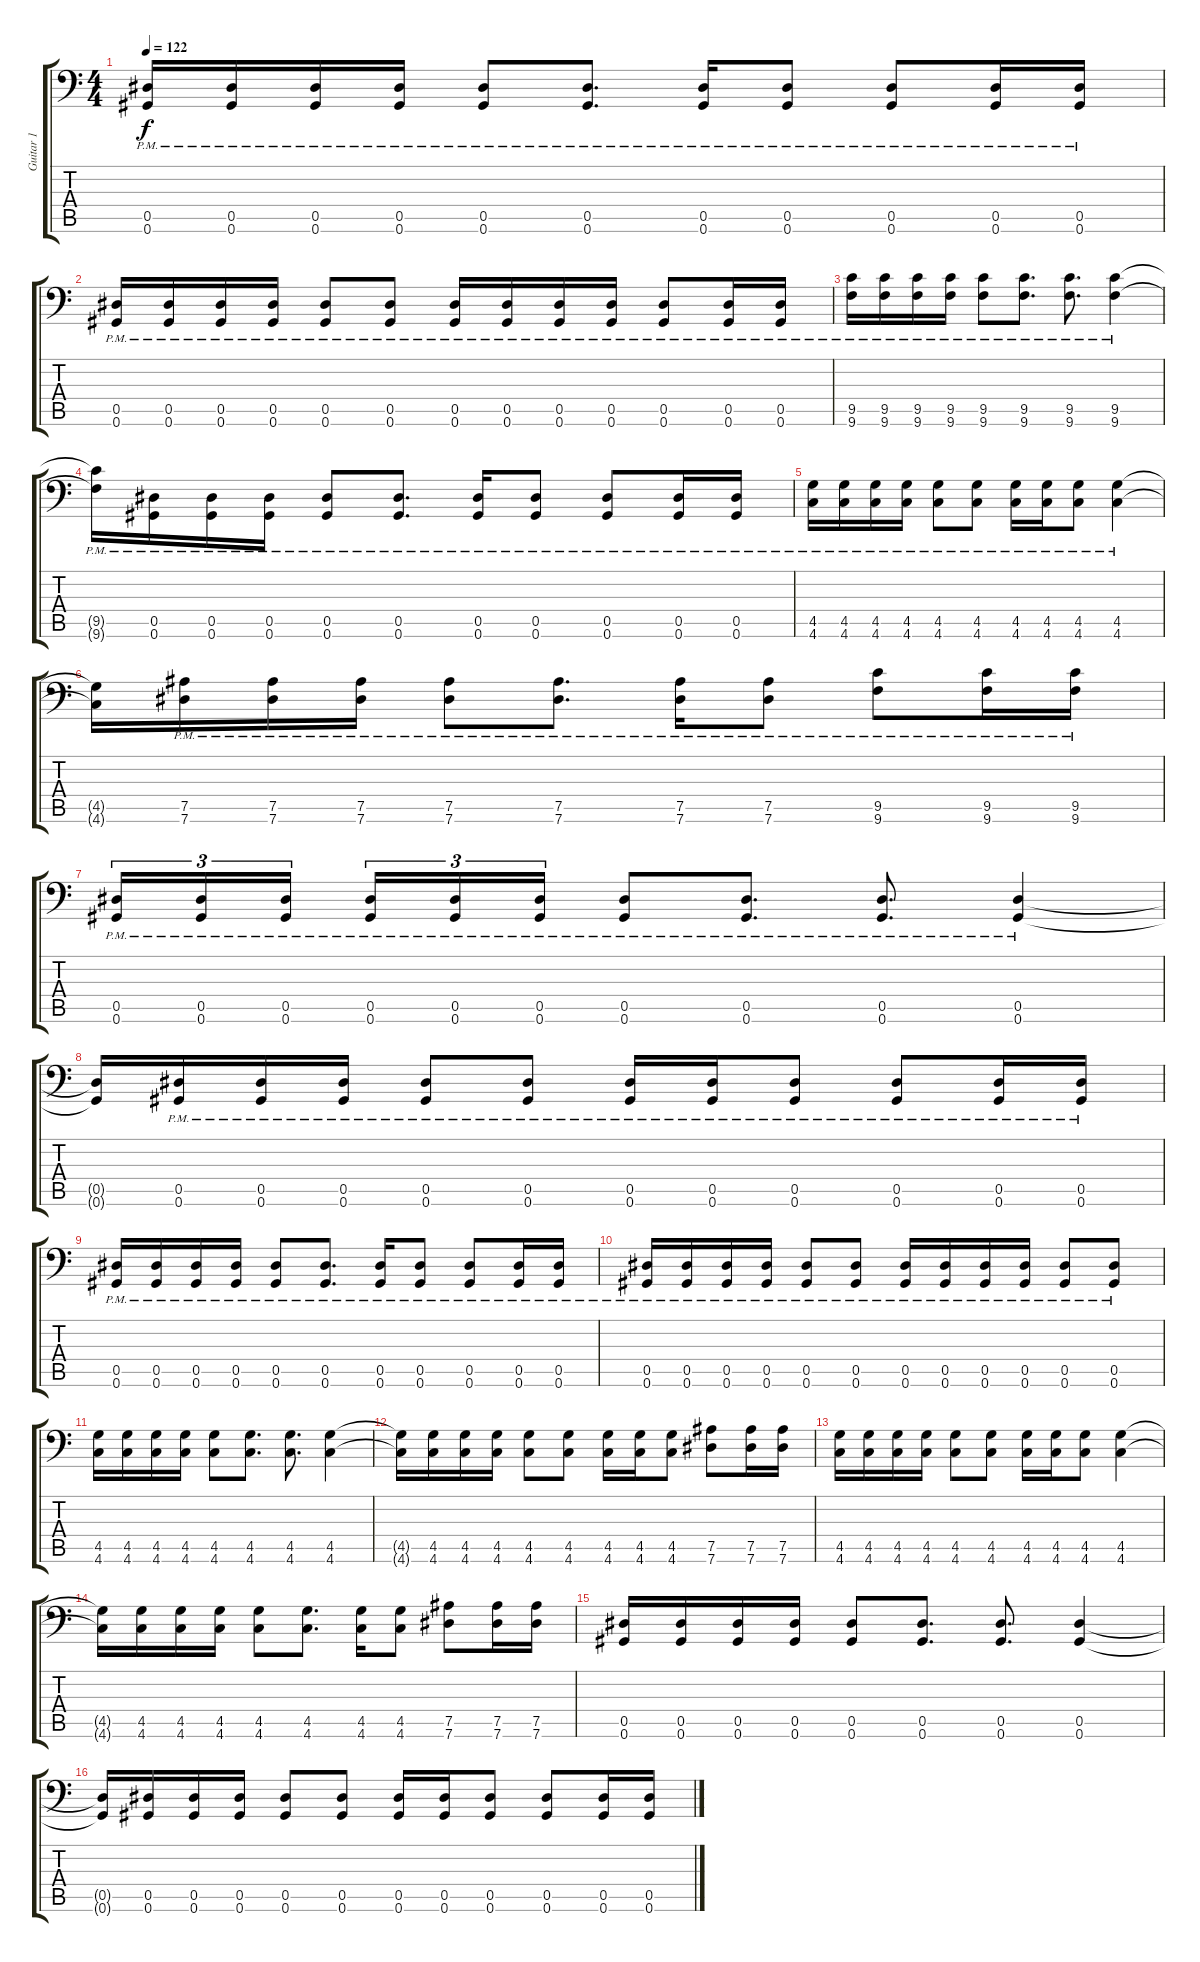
\track ("Guitar 1" "Guitar 1") {instrument distortionguitar}
\staff {score tabs}
\tuning (Bb3 F3 Db3 Ab2 Eb2 Ab1) {hide}
\ts (4 4)
\tempo 122
\clef f4
\ks c
(0.5{pm} 0.6{pm}).16{dy f} (0.5{pm} 0.6{pm}).16 (0.5{pm} 0.6{pm}).16 (0.5{pm} 0.6{pm}).16 (0.5{pm} 0.6{pm}).8 (0.5{pm} 0.6{pm}).8{d} (0.5{pm} 0.6{pm}).16 (0.5{pm} 0.6{pm}).8 (0.5{pm} 0.6{pm}).8 (0.5{pm} 0.6{pm}).16 (0.5{pm} 0.6{pm}).16 |
(0.5{pm} 0.6{pm}).16 (0.5{pm} 0.6{pm}).16 (0.5{pm} 0.6{pm}).16 (0.5{pm} 0.6{pm}).16 (0.5{pm} 0.6{pm}).8 (0.5{pm} 0.6{pm}).8 (0.5{pm} 0.6{pm}).16 (0.5{pm} 0.6{pm}).16 (0.5{pm} 0.6{pm}).16 (0.5{pm} 0.6{pm}).16 (0.5{pm} 0.6{pm}).8 (0.5{pm} 0.6{pm}).16 (0.5{pm} 0.6{pm}).16 |
(9.5{pm} 9.6{pm}).16 (9.5{pm} 9.6{pm}).16 (9.5{pm} 9.6{pm}).16 (9.5{pm} 9.6{pm}).16 (9.5{pm} 9.6{pm}).8 (9.5{pm} 9.6{pm}).8{d} (9.5{pm} 9.6{pm}).8{d} (9.5{pm} 9.6{pm}).4 |
(9.5{pm t} 9.6{pm t}).16 (0.5{pm} 0.6{pm}).16 (0.5{pm} 0.6{pm}).16 (0.5{pm} 0.6{pm}).16 (0.5{pm} 0.6{pm}).8 (0.5{pm} 0.6{pm}).8{d} (0.5{pm} 0.6{pm}).16 (0.5{pm} 0.6{pm}).8 (0.5{pm} 0.6{pm}).8 (0.5{pm} 0.6{pm}).16 (0.5{pm} 0.6{pm}).16 |
(4.5{pm} 4.6{pm}).16 (4.5{pm} 4.6{pm}).16 (4.5{pm} 4.6{pm}).16 (4.5{pm} 4.6{pm}).16 (4.5{pm} 4.6{pm}).8 (4.5{pm} 4.6{pm}).8 (4.5{pm} 4.6{pm}).16 (4.5{pm} 4.6{pm}).16 (4.5{pm} 4.6{pm}).8 (4.5{pm} 4.6{pm}).4 |
(4.5{t} 4.6{t}).16 (7.5{pm} 7.6{pm}).16 (7.5{pm} 7.6{pm}).16 (7.5{pm} 7.6{pm}).16 (7.5{pm} 7.6{pm}).8 (7.5{pm} 7.6{pm}).8{d} (7.5{pm} 7.6{pm}).16 (7.5{pm} 7.6{pm}).8 (9.5{pm} 9.6{pm}).8 (9.5{pm} 9.6{pm}).16 (9.5{pm} 9.6{pm}).16 |
(0.5{pm} 0.6{pm}).16{tu (3 2)} (0.5{pm} 0.6{pm}).16{tu (3 2)} (0.5{pm} 0.6{pm}).16{tu (3 2)} (0.5{pm} 0.6{pm}).16{tu (3 2)} (0.5{pm} 0.6{pm}).16{tu (3 2)} (0.5{pm} 0.6{pm}).16{tu (3 2)} (0.5{pm} 0.6{pm}).8 (0.5{pm} 0.6{pm}).8{d} (0.5{pm} 0.6{pm}).8{d} (0.5{pm} 0.6{pm}).4 |
(0.5{t} 0.6{t}).16 (0.5{pm} 0.6{pm}).16 (0.5{pm} 0.6{pm}).16 (0.5{pm} 0.6{pm}).16 (0.5{pm} 0.6{pm}).8 (0.5{pm} 0.6{pm}).8 (0.5{pm} 0.6{pm}).16 (0.5{pm} 0.6{pm}).16 (0.5{pm} 0.6{pm}).8 (0.5{pm} 0.6{pm}).8 (0.5{pm} 0.6{pm}).16 (0.5{pm} 0.6{pm}).16 |
(0.5{pm} 0.6{pm}).16 (0.5{pm} 0.6{pm}).16 (0.5{pm} 0.6{pm}).16 (0.5{pm} 0.6{pm}).16 (0.5{pm} 0.6{pm}).8 (0.5{pm} 0.6{pm}).8{d} (0.5{pm} 0.6{pm}).16 (0.5{pm} 0.6{pm}).8 (0.5{pm} 0.6{pm}).8 (0.5{pm} 0.6{pm}).16 (0.5{pm} 0.6{pm}).16 |
(0.5{pm} 0.6{pm}).16 (0.5{pm} 0.6{pm}).16 (0.5{pm} 0.6{pm}).16 (0.5{pm} 0.6{pm}).16 (0.5{pm} 0.6{pm}).8 (0.5{pm} 0.6{pm}).8 (0.5{pm} 0.6{pm}).16 (0.5{pm} 0.6{pm}).16 (0.5{pm} 0.6{pm}).16 (0.5{pm} 0.6{pm}).16 (0.5{pm} 0.6{pm}).8 (0.5{pm} 0.6{pm}).8 |
(4.5 4.6).16 (4.5 4.6).16 (4.5 4.6).16 (4.5 4.6).16 (4.5 4.6).8 (4.5 4.6).8{d} (4.5 4.6).8{d} (4.5 4.6).4 |
(4.5{t} 4.6{t}).16 (4.5 4.6).16 (4.5 4.6).16 (4.5 4.6).16 (4.5 4.6).8 (4.5 4.6).8 (4.5 4.6).16 (4.5 4.6).16 (4.5 4.6).8 (7.5 7.6).8 (7.5 7.6).16 (7.5 7.6).16 |
(4.5 4.6).16 (4.5 4.6).16 (4.5 4.6).16 (4.5 4.6).16 (4.5 4.6).8 (4.5 4.6).8 (4.5 4.6).16 (4.5 4.6).16 (4.5 4.6).8 (4.5 4.6).4 |
(4.5{t} 4.6{t}).16 (4.5 4.6).16 (4.5 4.6).16 (4.5 4.6).16 (4.5 4.6).8 (4.5 4.6).8{d} (4.5 4.6).16 (4.5 4.6).8 (7.5 7.6).8 (7.5 7.6).16 (7.5 7.6).16 |
(0.5 0.6).16 (0.5 0.6).16 (0.5 0.6).16 (0.5 0.6).16 (0.5 0.6).8 (0.5 0.6).8{d} (0.5 0.6).8{d} (0.5 0.6).4 |
(0.5{t} 0.6{t}).16 (0.5 0.6).16 (0.5 0.6).16 (0.5 0.6).16 (0.5 0.6).8 (0.5 0.6).8 (0.5 0.6).16 (0.5 0.6).16 (0.5 0.6).8 (0.5 0.6).8 (0.5 0.6).16 (0.5 0.6).16
